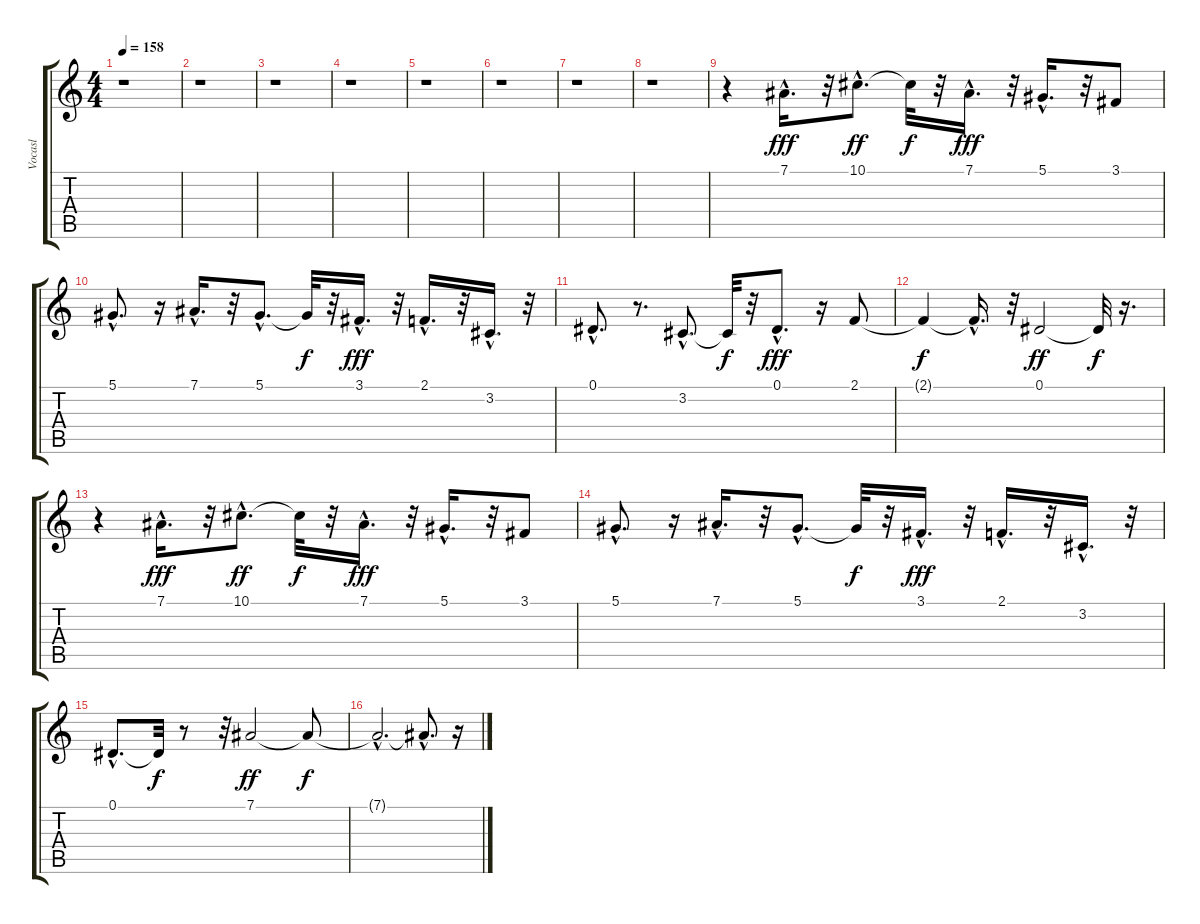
\track ("Vocasl" "Vocasl") {instrument tenorsax}
\staff {score tabs}
\tuning (Eb4 Bb3 Gb3 Db3 Ab2 Eb2) {hide}
\ts (4 4)
\tempo 158
\clef g2
\ks c
r.1{dy f} |
r.1 |
r.1 |
r.1 |
r.1 |
r.1 |
r.1 |
r.1 |
r.4 7.1{hac}.16{d dy fff} r.32 10.1{hac}.8{d dy ff} 10.1{t}.32{dy f} r.32 7.1{hac}.16{d dy fff} r.32 5.1{hac}.16{d} r.32 3.1.8 |
5.1{hac}.8{d} r.16 7.1{hac}.16{d} r.32 5.1{hac}.8{d} 5.1{t}.32{dy f} r.32 3.1{hac}.16{d dy fff} r.32 2.1{hac}.16{d} r.32 3.2{hac}.16{d} r.32 |
0.1{hac}.8{d} r.8{d} 3.2{hac}.8{d} 3.2{t}.32{dy f} r.32 0.1{hac}.8{d dy fff} r.16 2.1.8 |
2.1{t}.4{dy f} 2.1{hac t}.16{d} r.32 0.1.2{dy ff} 0.1{t}.32{dy f} r.16{d} |
r.4 7.1{hac}.16{d dy fff} r.32 10.1{hac}.8{d dy ff} 10.1{t}.32{dy f} r.32 7.1{hac}.16{d dy fff} r.32 5.1{hac}.16{d} r.32 3.1.8 |
5.1{hac}.8{d} r.16 7.1{hac}.16{d} r.32 5.1{hac}.8{d} 5.1{t}.32{dy f} r.32 3.1{hac}.16{d dy fff} r.32 2.1{hac}.16{d} r.32 3.2{hac}.16{d} r.32 |
0.1{hac}.8{d} 0.1{t}.32{dy f} r.8 r.32 7.1.2{dy ff} 7.1{t}.8{dy f} |
7.1{hac t}.2{d} 7.1{hac t}.8{d} r.16
